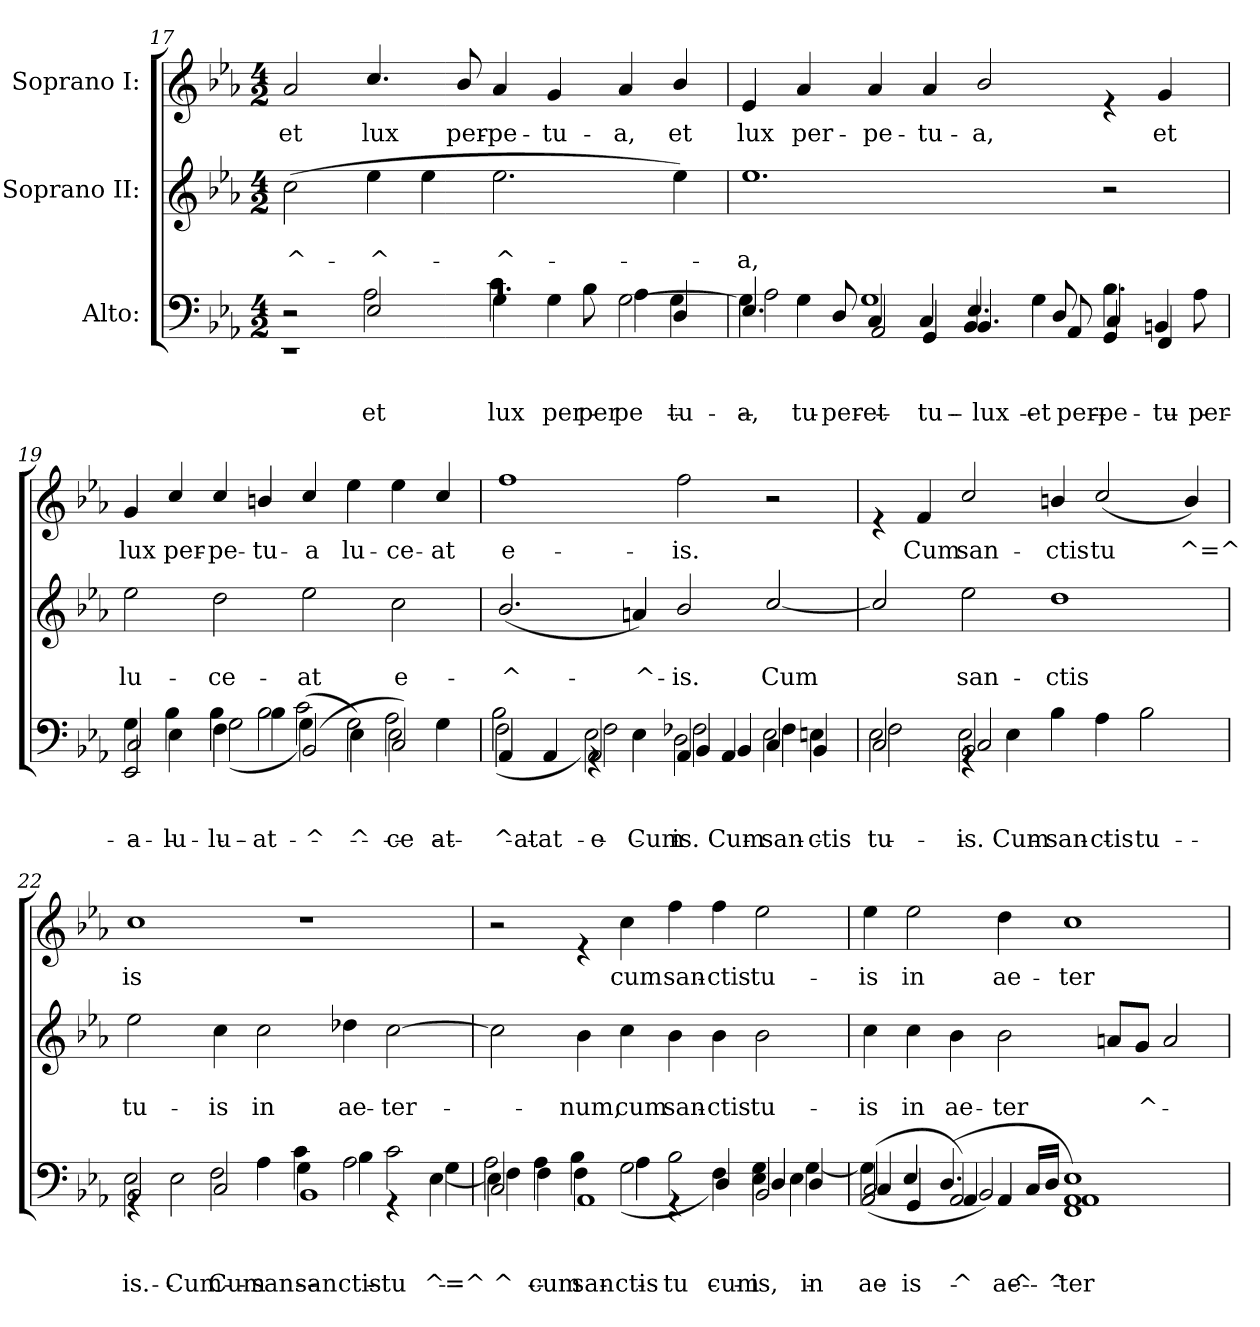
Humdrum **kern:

**kern	**text	**text	**text	**kern	**text	**text	**kern	**text
*part3	*part3	*part3	*part3	*part2	*part2	*part2	*part1	*part1
*staff3	*staff3	*staff3	*staff3	*staff2	*staff2	*staff2	*staff1	*staff1
*I"Alto:	*	*	*	*I"Soprano II:	*	*	*I"Soprano I:	*
!!LO:LB:g=z
*clefF4	*	*	*	*clefG2	*	*	*clefG2	*
*k[b-e-a-]	*	*	*	*k[b-e-a-]	*	*	*k[b-e-a-]	*
*E-:	*	*	*	*E-:	*	*	*E-:	*
*M4/2	*	*	*	*M4/2	*	*	*M4/2	*
=17	=17	=17	=17	=17	=17	=17	=17	=17
!LO:N:vis=1	!	!	!	!	!	!LO:LY:b	!	!LO:LY:b
*^	*	*	*	*	*	*	*	*
*	*^	*	*	*	*	*	*	*	*
*	*	*^	*	*	*	*	*	*	*	*
0rc	1rEE	2r	2r	.	.	.	(>2cc\	.	^-	2a-/	et
!	!	!	!	!	!	!LO:LY:b	!	!	!	!	!
!	!	!	!	!	!	!LO:LY:b	!	!	!LO:LY:b	!	!LO:LY:b
.	.	2E-/	2A-\	.	.	et	4ee-\	.	-^-	4.cc/	lux
.	.	.	.	.	.	.	4ee-\	.	.	.	.
!	!	!	!	!	!	!	!	!	!	!	!LO:LY:b
.	.	.	.	.	.	.	.	.	.	8b-/	per-
!	!	!	!	!	!	!LO:LY:b	!	!	!	!	!
!	!	!	!	!	!	!LO:LY:b	!	!	!LO:LY:b	!	!LO:LY:b
.	2.ryy	4G\	4.c\	.	.	lux	2.ee-\	.	-^-	4a-/	-pe-
!	!	!	!	!	!	!LO:LY:b	!	!	!	!	!LO:LY:b
.	.	4G\	.	.	.	per-	.	.	.	4g/	-tu-
!	!	!	!	!	!	!LO:LY:b	!	!	!	!	!
.	.	.	8B-\	.	.	per-	.	.	.	.	.
!	!	!	!	!	!	!LO:LY:b	!	!	!	!	!
!	!	!	!	!	!	!LO:LY:b	!	!	!	!	!LO:LY:b
.	.	[>2G\	4A-\	.	.	-pe-	.	.	.	4a-/	-a,
!	!	!	!	!	!	!LO:LY:b	!	!	!	!	!
!	!	!	!	!	!	!LO:LY:b	!	!	!	!	!LO:LY:b
.	4D/	.	4G\	.	.	-tu-	4ee-\)	.	.	4b-/	et
=18	=18	=18	=18	=18	=18	=18	=18	=18	=18	=18	=18
!	!	!	!	!	!	!LO:LY:b	!	!	!	!	!
!	!	!	!	!	!	!LO:LY:b	!	!	!LO:LY:b	!	!LO:LY:b
2.ryy	4.E-/	4G\]	2A-\	.	.	a,	1.ee-	.	-a,	4e-/	lux
!	!	!	!	!	!	!LO:LY:b	!	!	!	!	!LO:LY:b
.	.	4G\	.	.	.	-tu-	.	.	.	4a-/	per-
!	!	!	!	!	!	!LO:LY:b	!	!	!	!	!
.	8D/	.	.	.	.	per-	.	.	.	.	.
!	!	!	!	!	!	!LO:LY:b	!	!	!	!	!
!	!	!	!	!	!	!LO:LY:b	!	!	!	!	!
!	!	!	!	!	!	!LO:LY:b	!	!	!	!	!LO:LY:b
.	4C/	1G	2AA-/	.	.	et	.	.	.	4a-/	-pe-
!	!	!	!	!	!	!LO:LY:b	!	!	!	!	!
!	!	!	!	!	!	!LO:LY:b	!	!	!	!	!LO:LY:b
4GG/	4C/	.	.	.	.	-tu-	.	.	.	4a-/	-tu-
!	!	!	!	!	!	!LO:LY:b	!	!	!	!	!
!	!	!	!	!	!	!LO:LY:b	!	!	!	!	!
!	!	!	!	!	!	!LO:LY:b	!	!	!	!	!LO:LY:b
4.BB-/	4BB-/	.	4.E-/	.	.	lux	.	.	.	2b-/	-a,
!	!	!	!	!	!	!LO:LY:b	!	!	!	!	!
.	4G\	.	.	.	.	et	.	.	.	.	.
!	!	!	!	!	!	!LO:LY:b	!	!	!	!	!
!	!	!	!	!	!	!LO:LY:b	!	!	!	!	!
8AA-/	.	.	8D/	.	.	per-	.	.	.	.	.
!	!	!	!	!	!	!LO:LY:b	!	!	!	!	!
!	!	!	!	!	!	!LO:LY:b	!	!	!	!	!
!	!	!	!	!	!	!LO:LY:b	!	!	!	!	!
4GG/	4.B-\	2ryy	4C/	.	.	-pe-	2r	.	.	4re	.
!	!	!	!	!	!	!LO:LY:b	!	!	!	!	!
!	!	!	!	!	!	!LO:LY:b	!	!	!	!	!LO:LY:b
4FF/	.	.	4BBn/	.	.	-tu-	.	.	.	4g/	et
!	!	!	!	!	!	!LO:LY:b	!	!	!	!	!
.	8A-\	.	.	.	.	per-	.	.	.	.	.
=19	=19	=19	=19	=19	=19	=19	=19	=19	=19	=19	=19
!	!	!	!	!	!	!LO:LY:b	!	!	!	!	!
!	!	!	!	!	!	!LO:LY:b	!	!	!	!	!
!	!	!	!	!	!	!LO:LY:b	!	!	!LO:LY:b	!	!LO:LY:b
2EE-/	4G\	4ryy	2C/	.	.	a	2ee-\	.	lu-	4g/	lux
!	!	!	!	!	!	!LO:LY:b	!	!	!	!	!
!	!	!	!	!	!	!LO:LY:b	!	!	!	!	!LO:LY:b
.	4E-\	4B-\	.	.	.	lu-	.	.	.	4cc/	per-
!	!	!	!	!	!	!LO:LY:b	!	!	!	!	!
!	!	!	!	!	!	!LO:LY:b	!	!	!	!	!
!	!	!	!	!	!	!LO:LY:b	!	!	!LO:LY:b	!	!LO:LY:b
2ryy	4F\	4B-\	(>2G\	.	.	lu-	2dd\	.	-ce-	4cc/	-pe-
!	!	!	!	!	!	!LO:LY:b	!	!	!	!	!
!	!	!	!	!	!	!LO:LY:b	!	!	!	!	!LO:LY:b
.	2B-\	4B-\	.	.	.	-at	.	.	.	4bn/	-tu-
!	!	!	!	!	!	!LO:LY:b	!	!	!	!	!
!	!	!	!	!	!	!LO:LY:b	!	!	!	!	!
!	!	!	!	!	!	!LO:LY:b	!	!	!LO:LY:b	!	!LO:LY:b
(<2BB-/	.	(>4G\	2c\)	.	.	-^-	2ee-\	.	-at	4cc/	-a
!	!	!	!	!	!	!LO:LY:b	!	!	!	!	!
!	!	!	!	!	!	!LO:LY:b	!	!	!	!	!LO:LY:b
.	2G\	4E-\)	.	.	.	^-	.	.	.	4ee-\	lu-
!	!	!	!	!	!	!LO:LY:b	!	!	!	!	!
!	!	!	!	!	!	!LO:LY:b	!	!	!	!	!
!	!	!	!	!	!	!LO:LY:b	!	!	!LO:LY:b	!	!LO:LY:b
2C/)	.	2E-\	2A-\	.	.	-ce-	2cc\	.	e-	4ee-\	-ce-
!	!	!	!	!	!	!LO:LY:b	!	!	!	!	!LO:LY:b
.	4G\	.	.	.	.	-at	.	.	.	4cc/	-at
!!LO:LB:g=z
=20	=20	=20	=20	=20	=20	=20	=20	=20	=20	=20	=20
!	!	!	!	!	!	!LO:LY:b	!	!	!	!	!
!	!	!	!	!	!	!LO:LY:b	!	!	!	!	!
!	!	!	!	!	!	!LO:LY:b	!	!	!LO:LY:b	!	!LO:LY:b
4AA-/	(>2F\	2ryy	2B-\	.	.	^at	(<2.b-/	.	-^-	1ff	e-
!	!	!	!	!	!	!LO:LY:b	!	!	!	!	!
4AA-/	.	.	.	.	.	-at	.	.	.	.	.
!	!	!	!	!	!	!LO:LY:b	!	!	!	!	!
!	!	!	!	!	!	!LO:LY:b	!	!	!	!	!
!	!	!	!	!	!	!LO:LY:b	!	!	!	!	!
2AA-/	2E-\)	4rGG	2F\	.	.	e-	.	.	.	.	.
!	!	!	!	!	!	!LO:LY:b	!	!	!LO:LY:b	!	!
.	.	4E-\	.	.	.	Cum	4an/)	.	-^-	.	.
!	!	!	!	!	!	!LO:LY:b	!	!	!	!	!
!	!	!	!	!	!	!LO:LY:b	!	!	!	!	!
!	!	!	!	!	!	!LO:LY:b	!	!	!	!	!
!	!	!	!	!	!	!LO:LY:b	!	!	!LO:LY:b	!	!LO:LY:b
4AA-/	2D\	2F-X\	4BB-/	.	.	-is.	2b-/	.	-is.	2ff\	-is.
!	!	!	!	!	!	!LO:LY:b	!	!	!	!	!
!	!	!	!	!	!	!LO:LY:b	!	!	!	!	!
4AA-/	.	.	4BB-/	.	.	Cum	.	.	.	.	.
!	!	!	!	!	!	!LO:LY:b	!	!	!	!	!
!	!	!	!	!	!	!LO:LY:b	!	!	!	!	!
!	!	!	!	!	!	!LO:LY:b	!	!	!LO:LY:b	!	!
4C/	2ryy	2E-\	4F-\	.	.	san-	[<2cc/	.	Cum	2r	.
!	!	!	!	!	!	!LO:LY:b	!	!	!	!	!
!	!	!	!	!	!	!LO:LY:b	!	!	!	!	!
4BB-/	.	.	4En\	.	.	-ctis	.	.	.	.	.
=21	=21	=21	=21	=21	=21	=21	=21	=21	=21	=21	=21
!	!	!	!	!	!	!LO:LY:b	!	!	!	!	!
!	!	!	!	!	!	!LO:LY:b	!	!	!	!	!
!	!	!	!	!	!	!LO:LY:b	!	!	!	!	!
2C/	2ryy	2E-\	2F\	.	.	tu-	2cc/]	.	.	4re	.
!	!	!	!	!	!	!	!	!	!	!	!LO:LY:b
.	.	.	.	.	.	.	.	.	.	4f/	Cum
!	!	!	!	!	!	!LO:LY:b	!	!	!	!	!
!	!	!	!	!	!	!LO:LY:b	!	!	!	!	!
!	!	!	!	!	!	!LO:LY:b	!	!	!LO:LY:b	!	!LO:LY:b
2BB-/	4rGG	2E-\	2C/	.	.	-is.	2ee-\	.	san-	2cc/	san-
!	!	!	!	!	!	!LO:LY:b	!	!	!	!	!
.	4E-\	.	.	.	.	Cum	.	.	.	.	.
!	!	!	!	!	!	!LO:LY:b	!	!	!LO:LY:b	!	!LO:LY:b
1ryy	4B-\	1ryy	1ryy	.	.	san-	1dd	.	-ctis	4bn/	-ctis
!	!	!	!	!	!	!LO:LY:b	!	!	!	!	!LO:LY:b
.	4A-\	.	.	.	.	-ctis	.	.	.	(<2cc/	tu
!	!	!	!	!	!	!LO:LY:b	!	!	!	!	!
.	2B-\	.	.	.	.	tu-	.	.	.	.	.
!	!	!	!	!	!	!	!	!	!	!	!LO:LY:b
.	.	.	.	.	.	.	.	.	.	4b/)	^=^
=22	=22	=22	=22	=22	=22	=22	=22	=22	=22	=22	=22
!	!	!	!	!	!	!LO:LY:b	!	!	!	!	!
!	!	!	!	!	!	!LO:LY:b	!	!	!LO:LY:b	!	!LO:LY:b
2BB-/	2E-\	4rGG	2ryy	.	.	is.	2ee-\	.	tu-	1cc	is
!	!	!	!	!	!	!LO:LY:b	!	!	!	!	!
.	.	2E-\	.	.	.	Cum	.	.	.	.	.
!	!	!	!	!	!	!LO:LY:b	!	!	!	!	!
!	!	!	!	!	!	!LO:LY:b	!	!	!LO:LY:b	!	!
2C/	1ryy	.	2F\	.	.	Cum	4cc\	.	-is	.	.
!	!	!	!	!	!	!LO:LY:b	!	!	!LO:LY:b	!	!
.	.	4A-\	.	.	.	san-	2cc\	.	in	.	.
!	!	!	!	!	!	!LO:LY:b	!	!	!	!	!
!	!	!	!	!	!	!LO:LY:b	!	!	!	!	!
!	!	!	!	!	!	!LO:LY:b	!	!	!	!	!
1BB-	.	4G\	4c\	.	.	san-	.	.	.	1r	.
!	!	!	!	!	!	!LO:LY:b	!	!	!	!	!
!	!	!	!	!	!	!LO:LY:b	!	!	!LO:LY:b	!	!
.	.	2A-\	4B-\	.	.	-ctis	4dd-X\	.	ae-	.	.
!	!	!	!	!	!	!LO:LY:b	!	!	!LO:LY:b	!	!
.	4rGG	.	2c\	.	.	tu-	[>2cc\	.	-ter-	.	.
!	!	!	!	!	!	!LO:LY:b	!	!	!	!	!
!	!	!	!	!	!	!LO:LY:b	!	!	!	!	!
.	[>4E-\	4G\	.	.	.	^=^	.	.	.	.	.
!!LO:PB:g=z
=23	=23	=23	=23	=23	=23	=23	=23	=23	=23	=23	=23
!	!	!	!	!	!	!LO:LY:b	!	!	!	!	!
!	!	!	!	!	!	!LO:LY:b	!	!	!	!	!
!	!	!	!	!	!	!LO:LY:b	!	!	!	!	!
2C/	4E-\]	2A-\	4F\	.	.	^-	2cc\]	.	.	2r	.
!	!	!	!	!	!	!LO:LY:b	!	!	!	!	!
!	!	!	!	!	!	!LO:LY:b	!	!	!	!	!
.	4A-\	.	4F\	.	.	-cum	.	.	.	.	.
!	!	!	!	!	!	!LO:LY:b	!	!	!	!	!
!	!	!	!	!	!	!LO:LY:b	!	!	!	!	!
!	!	!	!	!	!	!LO:LY:b	!	!	!LO:LY:b	!	!
1AA-	4F\	2ryy	4B-\	.	.	san-	4b-\	.	-num,	4re	.
!	!	!	!	!	!	!LO:LY:b	!	!	!	!	!
!	!	!	!	!	!	!LO:LY:b	!	!	!LO:LY:b	!	!LO:LY:b
.	(>2G\	.	4A-\	.	.	-ctis	4cc\	.	cum	4cc\	cum
!	!	!	!	!	!	!LO:LY:b	!	!	!LO:LY:b	!	!LO:LY:b
.	.	4rGG	2B-\	.	.	tu-	4b-\	.	san-	4ff\	san-
!	!	!	!	!	!	!LO:LY:b	!	!	!	!	!
!	!	!	!	!	!	!LO:LY:b	!	!	!LO:LY:b	!	!LO:LY:b
.	4F\)	4D/	.	.	.	-cum	4b-\	.	-ctis	4ff\	-ctis
!	!	!	!	!	!	!LO:LY:b	!	!	!	!	!
!	!	!	!	!	!	!LO:LY:b	!	!	!	!	!
!	!	!	!	!	!	!LO:LY:b	!	!	!	!	!
!	!	!	!	!	!	!LO:LY:b	!	!	!LO:LY:b	!	!LO:LY:b
2BB-/	4G\	4D/	4E-\	.	.	-is,	2b-\	.	tu-	2ee-\	tu-
!	!	!	!	!	!	!LO:LY:b	!	!	!	!	!
!	!	!	!	!	!	!LO:LY:b	!	!	!	!	!
!	!	!	!	!	!	!LO:LY:b	!	!	!	!	!
.	[>4G\	4D/	4E-\	.	.	in	.	.	.	.	.
=24	=24	=24	=24	=24	=24	=24	=24	=24	=24	=24	=24
!	!	!	!	!	!	!LO:LY:b	!	!	!	!	!
!	!	!	!	!	!	!LO:LY:b	!	!	!	!	!
!	!	!	!	!	!	!LO:LY:b	!	!	!LO:LY:b	!	!LO:LY:b
(<2C/	4G\]	4C/	(<2AA-/	.	.	-ae	4cc\	.	-is	4ee-\	-is
!	!	!	!	!	!	!LO:LY:b	!	!	!	!	!
!	!	!	!	!	!	!LO:LY:b	!	!	!LO:LY:b	!	!LO:LY:b
.	4GG/	4E-/	.	.	.	-is	4cc\	.	in	2ee-\	in
!	!	!	!	!	!	!LO:LY:b	!	!	!	!	!
!	!	!	!	!	!	!LO:LY:b	!	!	!	!	!
!	!	!	!	!	!	!LO:LY:b	!	!	!	!	!
!	!	!	!	!	!	!LO:LY:b	!	!	!LO:LY:b	!	!
2AA-/)	(<4.D/	4AA-/	2BB-/)	.	.	^-	4b-\	.	ae-	.	.
!	!	!	!	!	!	!LO:LY:b	!	!	!LO:LY:b	!	!LO:LY:b
.	.	4AA-/	.	.	.	ae-	2b-\	.	-ter	4dd\	ae-
!	!	!	!	!	!	!LO:LY:b	!	!	!	!	!
.	16C/LL	.	.	.	.	^-	.	.	.	.	.
!	!	!	!	!	!	!LO:LY:b	!	!	!	!	!
.	16D/JJ	.	.	.	.	-^	.	.	.	.	.
!	!	!	!	!	!	!LO:LY:b	!	!	!	!	!
!	!	!	!	!	!	!LO:LY:b	!	!	!	!	!
!	!	!	!	!	!	!LO:LY:b	!	!	!	!	!
!	!	!	!	!	!	!LO:LY:b	!	!	!	!	!LO:LY:b
1AA-	1E-)	1AA-	1FF	.	.	-ter-	.	.	.	1cc	-ter-
.	.	.	.	.	.	.	8an/L	.	.	.	.
!	!	!	!	!	!	!	!	!	!LO:LY:b	!	!
.	.	.	.	.	.	.	8g/J	.	^-	.	.
.	.	.	.	.	.	.	2a/	.	.	.	.
*v	*v	*v	*v	*	*	*	*	*	*	*	*
=	=	=	=	=	=	=	=	=
*-	*-	*-	*-	*-	*-	*-	*-	*-
